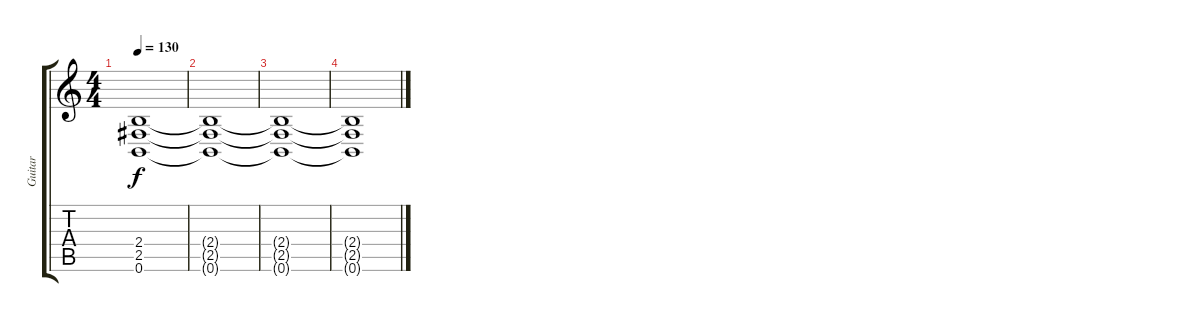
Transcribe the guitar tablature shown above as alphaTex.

\track ("Guitar" "Guitar") {instrument electricguitarclean}
\staff {score tabs}
\tuning (B3 Gb3 D3 A2 E2 B1) {hide}
\ts (4 4)
\tempo 130
\clef g2
\ks c
(2.4 2.5 0.6).1{dy f} |
(2.4{t} 2.5{t} 0.6{t}).1 |
(2.4{t} 2.5{t} 0.6{t}).1 |
(2.4{t} 2.5{t} 0.6{t}).1
